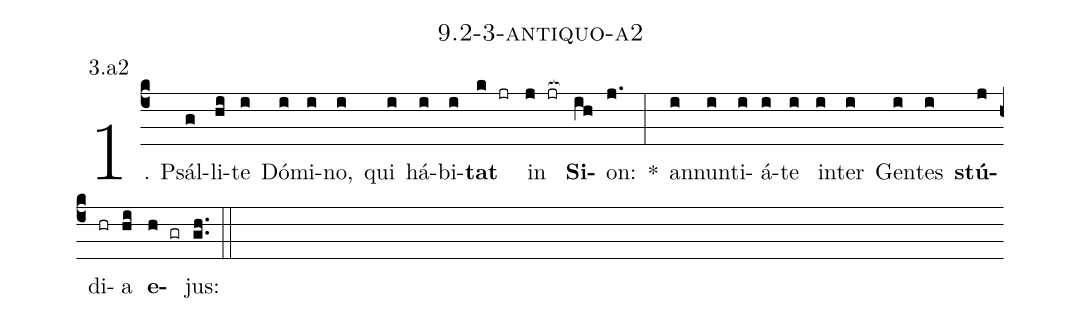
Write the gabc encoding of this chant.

name: 9.2-3-antiquo-a2;
annotation: 3.a2;
%%
(c4)1. Psál(g)li(hi)te(i) Dó(i)mi(i)no,(i) qui(i) há(i)bi(i)<b>tat</b>(k jr) in(j jr[ocb:1{]) <b>Si</b>(ih[ocb:0}])on:(j.) *(:) an(i)nun(i)ti(i)á(i)te(i) in(i)ter(i) Gen(i)tes(i) <b>stú</b>(j)di(hr)a(hi) <b>e</b>(h gr)jus:(gh..) (::)


%E(i) u(i) o(j) u(hi) a(h) e.(gh..) (::)
